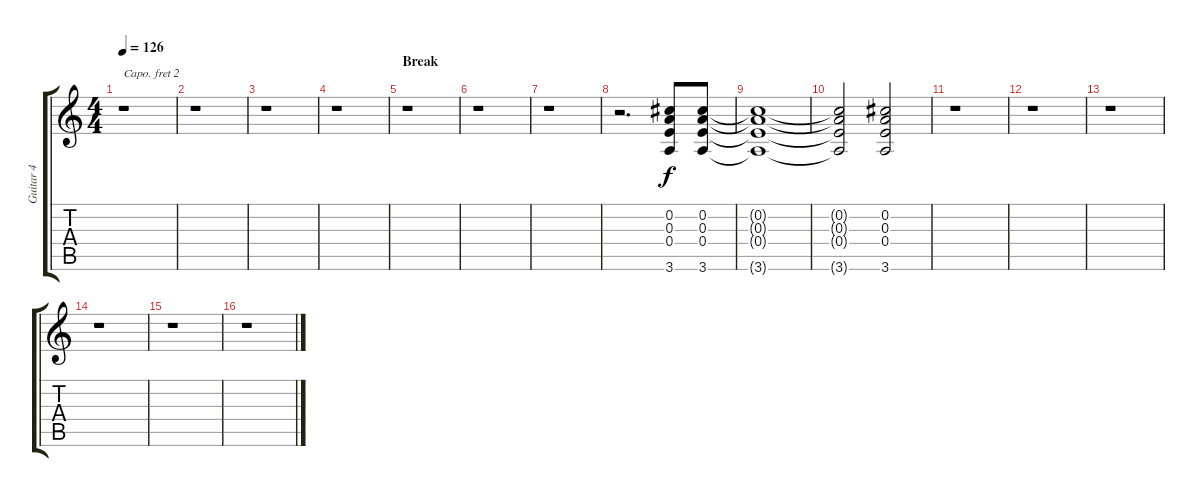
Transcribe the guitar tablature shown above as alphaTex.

\track ("Guitar 4" "Guitar 4") {instrument distortionguitar}
\staff {score tabs}
\capo 2
\tuning (E4 B3 G3 D3 A2 E2) {hide}
\ts (4 4)
\tempo 126
\clef g2
\ks c
r.1{dy f} |
r.1 |
r.1 |
r.1 |
\section ("" "Break")
r.1 |
r.1 |
r.1 |
r.2{d} (0.2 0.3 0.4 3.6).8 (0.2 0.3 0.4 3.6).8 |
(0.2{t} 0.3{t} 0.4{t} 3.6{t}).1 |
(0.2{t} 0.3{t} 0.4{t} 3.6{t}).2 (0.2 0.3 0.4 3.6).2 |
r.1 |
r.1 |
r.1 |
r.1 |
r.1 |
r.1
